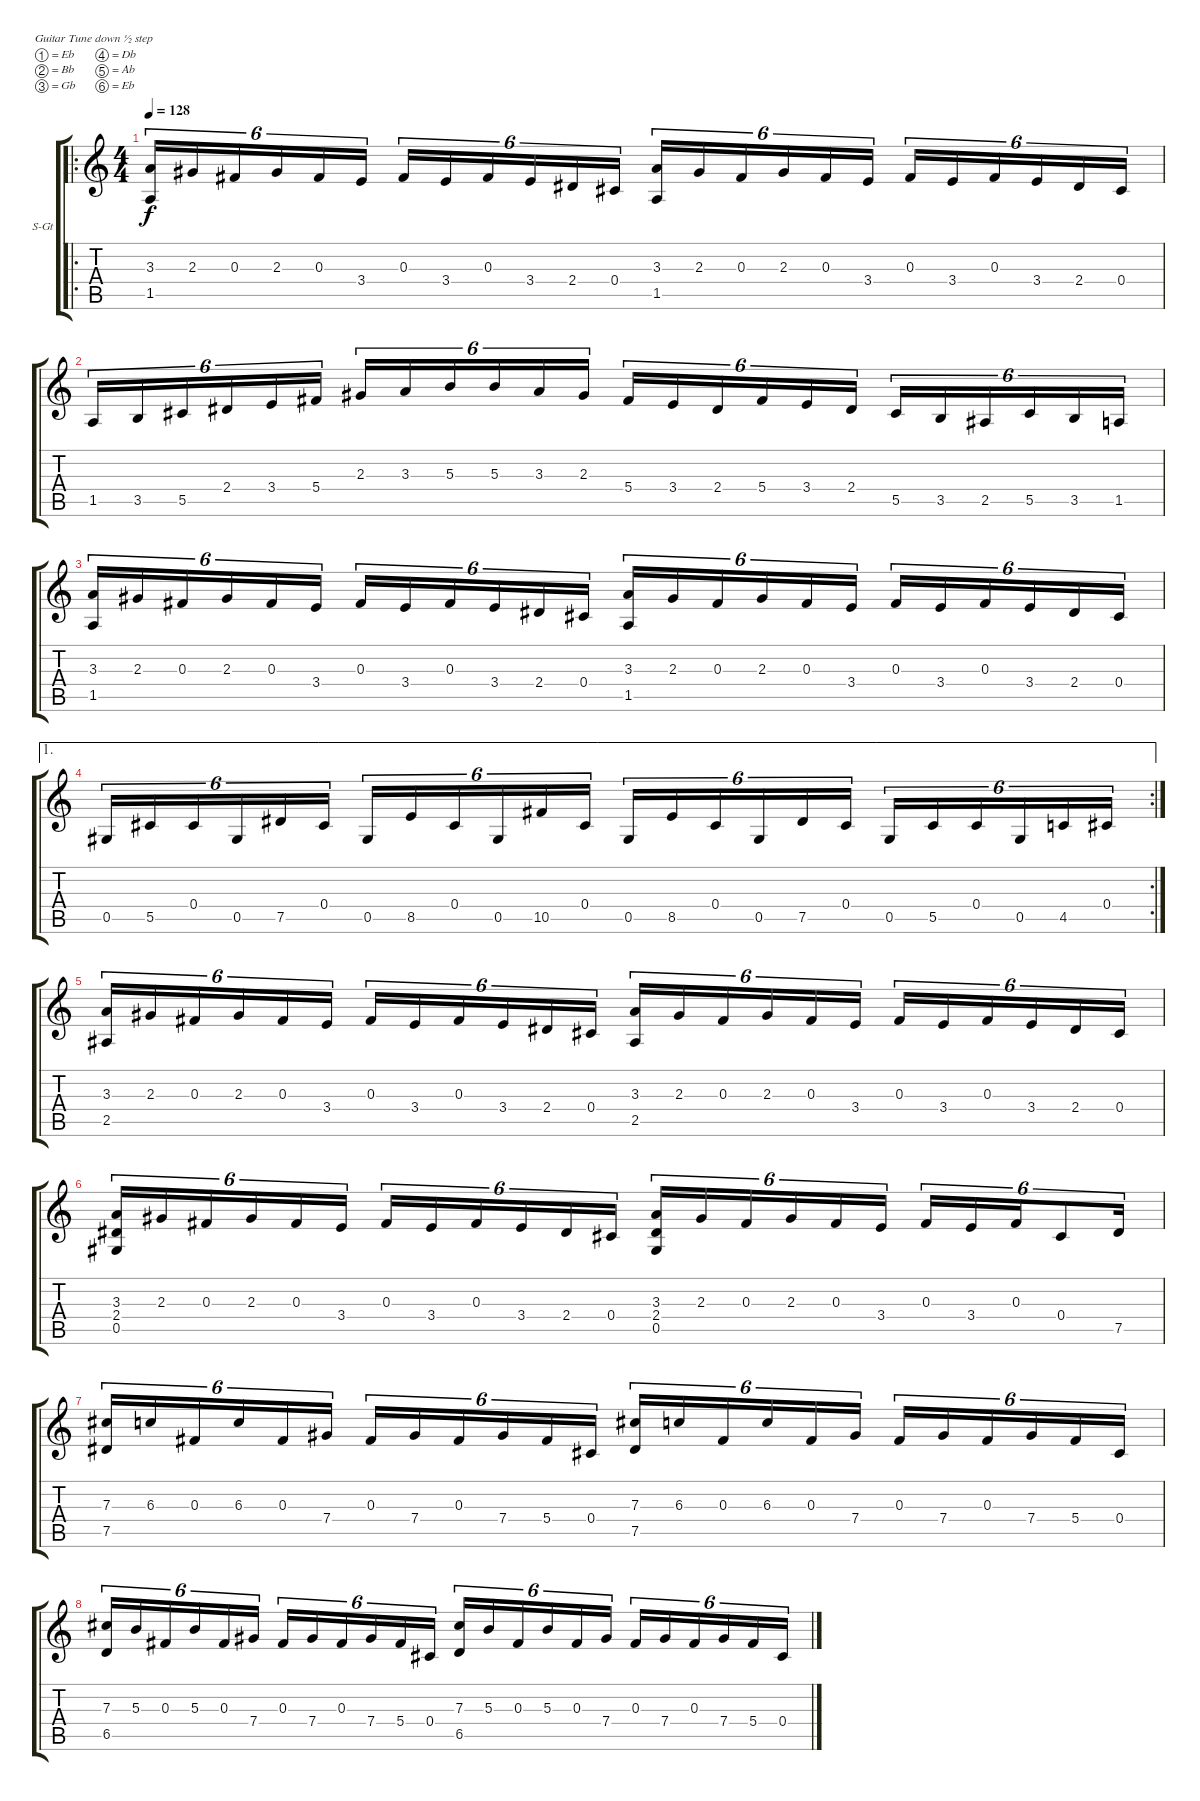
\bracketExtendMode groupsimilarinstruments
\firstSystemTrackNameOrientation horizontal
\otherSystemsTrackNameOrientation horizontal
\track ("Track 1" "S-Gt") {instrument acousticguitarsteel}
\staff {score tabs}
\tuning (Eb4 Bb3 Gb3 Db3 Ab2 Eb2)
\ro
\ts (4 4)
\tempo 128
\clef g2
\ks c
(3.3 1.5).16{tu (6 4) dy f} 2.3.16{tu (6 4)} 0.3.16{tu (6 4)} 2.3.16{tu (6 4)} 0.3.16{tu (6 4)} 3.4.16{tu (6 4)} 0.3.16{tu (6 4)} 3.4.16{tu (6 4)} 0.3.16{tu (6 4)} 3.4.16{tu (6 4)} 2.4.16{tu (6 4)} 0.4.16{tu (6 4)} (3.3 1.5).16{tu (6 4)} 2.3.16{tu (6 4)} 0.3.16{tu (6 4)} 2.3.16{tu (6 4)} 0.3.16{tu (6 4)} 3.4.16{tu (6 4)} 0.3.16{tu (6 4)} 3.4.16{tu (6 4)} 0.3.16{tu (6 4)} 3.4.16{tu (6 4)} 2.4.16{tu (6 4)} 0.4.16{tu (6 4)} |
1.5.16{tu (6 4)} 3.5.16{tu (6 4)} 5.5.16{tu (6 4)} 2.4.16{tu (6 4)} 3.4.16{tu (6 4)} 5.4.16{tu (6 4)} 2.3.16{tu (6 4)} 3.3.16{tu (6 4)} 5.3.16{tu (6 4)} 5.3.16{tu (6 4)} 3.3.16{tu (6 4)} 2.3.16{tu (6 4)} 5.4.16{tu (6 4)} 3.4.16{tu (6 4)} 2.4.16{tu (6 4)} 5.4.16{tu (6 4)} 3.4.16{tu (6 4)} 2.4.16{tu (6 4)} 5.5.16{tu (6 4)} 3.5.16{tu (6 4)} 2.5.16{tu (6 4)} 5.5.16{tu (6 4)} 3.5.16{tu (6 4)} 1.5.16{tu (6 4)} |
(3.3 1.5).16{tu (6 4)} 2.3.16{tu (6 4)} 0.3.16{tu (6 4)} 2.3.16{tu (6 4)} 0.3.16{tu (6 4)} 3.4.16{tu (6 4)} 0.3.16{tu (6 4)} 3.4.16{tu (6 4)} 0.3.16{tu (6 4)} 3.4.16{tu (6 4)} 2.4.16{tu (6 4)} 0.4.16{tu (6 4)} (3.3 1.5).16{tu (6 4)} 2.3.16{tu (6 4)} 0.3.16{tu (6 4)} 2.3.16{tu (6 4)} 0.3.16{tu (6 4)} 3.4.16{tu (6 4)} 0.3.16{tu (6 4)} 3.4.16{tu (6 4)} 0.3.16{tu (6 4)} 3.4.16{tu (6 4)} 2.4.16{tu (6 4)} 0.4.16{tu (6 4)} |
\ae 1
\rc 2
0.5.16{tu (6 4)} 5.5.16{tu (6 4)} 0.4.16{tu (6 4)} 0.5.16{tu (6 4)} 7.5.16{tu (6 4)} 0.4.16{tu (6 4)} 0.5.16{tu (6 4)} 8.5.16{tu (6 4)} 0.4.16{tu (6 4)} 0.5.16{tu (6 4)} 10.5.16{tu (6 4)} 0.4.16{tu (6 4)} 0.5.16{tu (6 4)} 8.5.16{tu (6 4)} 0.4.16{tu (6 4)} 0.5.16{tu (6 4)} 7.5.16{tu (6 4)} 0.4.16{tu (6 4)} 0.5.16{tu (6 4)} 5.5.16{tu (6 4)} 0.4.16{tu (6 4)} 0.5.16{tu (6 4)} 4.5.16{tu (6 4)} 0.4.16{tu (6 4)} |
(3.3 2.5).16{tu (6 4)} 2.3.16{tu (6 4)} 0.3.16{tu (6 4)} 2.3.16{tu (6 4)} 0.3.16{tu (6 4)} 3.4.16{tu (6 4)} 0.3.16{tu (6 4)} 3.4.16{tu (6 4)} 0.3.16{tu (6 4)} 3.4.16{tu (6 4)} 2.4.16{tu (6 4)} 0.4.16{tu (6 4)} (3.3 2.5).16{tu (6 4)} 2.3.16{tu (6 4)} 0.3.16{tu (6 4)} 2.3.16{tu (6 4)} 0.3.16{tu (6 4)} 3.4.16{tu (6 4)} 0.3.16{tu (6 4)} 3.4.16{tu (6 4)} 0.3.16{tu (6 4)} 3.4.16{tu (6 4)} 2.4.16{tu (6 4)} 0.4.16{tu (6 4)} |
(3.3 2.4 0.5).16{tu (6 4)} 2.3.16{tu (6 4)} 0.3.16{tu (6 4)} 2.3.16{tu (6 4)} 0.3.16{tu (6 4)} 3.4.16{tu (6 4)} 0.3.16{tu (6 4)} 3.4.16{tu (6 4)} 0.3.16{tu (6 4)} 3.4.16{tu (6 4)} 2.4.16{tu (6 4)} 0.4.16{tu (6 4)} (3.3 2.4 0.5).16{tu (6 4)} 2.3.16{tu (6 4)} 0.3.16{tu (6 4)} 2.3.16{tu (6 4)} 0.3.16{tu (6 4)} 3.4.16{tu (6 4)} 0.3.16{tu (6 4)} 3.4.16{tu (6 4)} 0.3.16{tu (6 4)} 0.4.8{tu (6 4)} 7.5.16{tu (6 4)} |
(7.3 7.5).16{tu (6 4)} 6.3.16{tu (6 4)} 0.3.16{tu (6 4)} 6.3.16{tu (6 4)} 0.3.16{tu (6 4)} 7.4.16{tu (6 4)} 0.3.16{tu (6 4)} 7.4.16{tu (6 4)} 0.3.16{tu (6 4)} 7.4.16{tu (6 4)} 5.4.16{tu (6 4)} 0.4.16{tu (6 4)} (7.3 7.5).16{tu (6 4)} 6.3.16{tu (6 4)} 0.3.16{tu (6 4)} 6.3.16{tu (6 4)} 0.3.16{tu (6 4)} 7.4.16{tu (6 4)} 0.3.16{tu (6 4)} 7.4.16{tu (6 4)} 0.3.16{tu (6 4)} 7.4.16{tu (6 4)} 5.4.16{tu (6 4)} 0.4.16{tu (6 4)} |
(7.3 6.5).16{tu (6 4)} 5.3.16{tu (6 4)} 0.3.16{tu (6 4)} 5.3.16{tu (6 4)} 0.3.16{tu (6 4)} 7.4.16{tu (6 4)} 0.3.16{tu (6 4)} 7.4.16{tu (6 4)} 0.3.16{tu (6 4)} 7.4.16{tu (6 4)} 5.4.16{tu (6 4)} 0.4.16{tu (6 4)} (7.3 6.5).16{tu (6 4)} 5.3.16{tu (6 4)} 0.3.16{tu (6 4)} 5.3.16{tu (6 4)} 0.3.16{tu (6 4)} 7.4.16{tu (6 4)} 0.3.16{tu (6 4)} 7.4.16{tu (6 4)} 0.3.16{tu (6 4)} 7.4.16{tu (6 4)} 5.4.16{tu (6 4)} 0.4.16{tu (6 4)}
